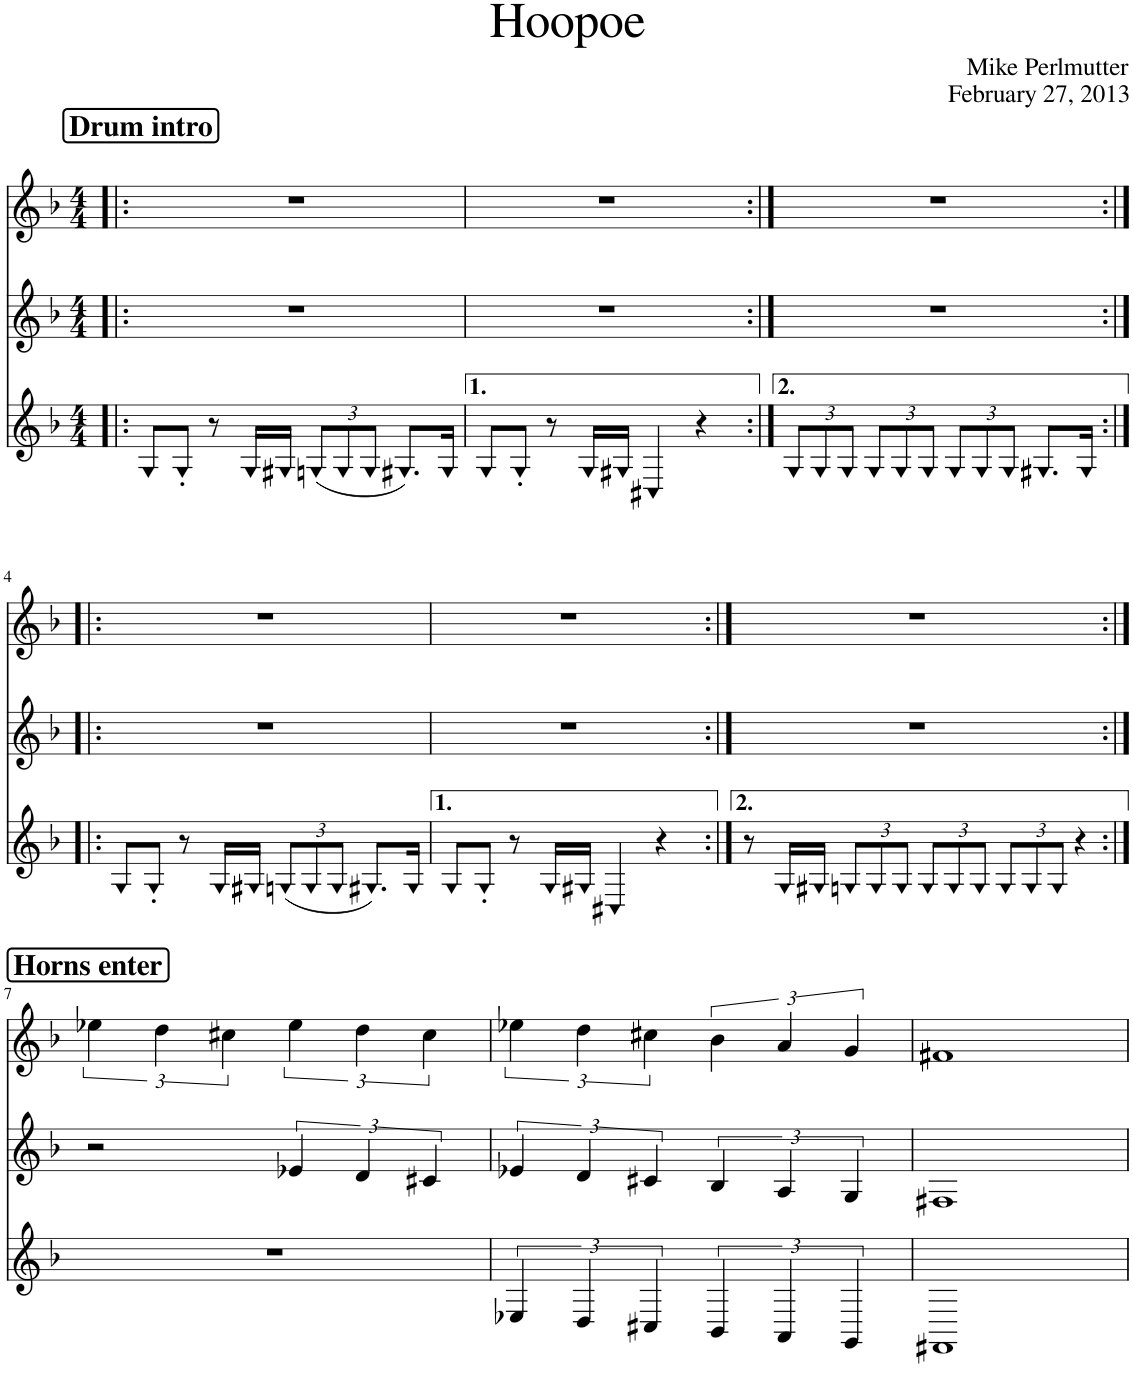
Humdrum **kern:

**kern	**kern	**kern
*part3	*part2	*part1
*staff3	*staff2	*staff1
*I"C Tuba	*I"Baritone Horn	*I"C Trumpet
*I'Tba	*I'Hn	*I'Tpt
*clefG2	*clefG2	*clefG2
*	*Trd4c7	*
*k[b-]	*k[b-]	*k[b-]
*M4/4	*M4/4	*M4/4
=1!|:	=1!|:	=1!|:
!	!	!LO:TX:a:B:t=Drum intro
8G/L	1r	1r
8G'/J	.	.
8r	.	.
16G/LL	.	.
16G#X/JJ	.	.
*Xbrackettup	*	*
(12Gn/L	.	.
12G/	.	.
12G/J	.	.
8.G#X/L)	.	.
16G#/Jk	.	.
=2	=2	=2
8G/L	1r	1r
8G'/J	.	.
8r	.	.
16G/LL	.	.
16G#X/JJ	.	.
4C#X/	.	.
4r	.	.
=3:|!	=3:|!	=3:|!
12G/L	1r	1r
12G/	.	.
12G/J	.	.
12G/L	.	.
12G/	.	.
12G/J	.	.
12G/L	.	.
12G/	.	.
12G/J	.	.
8.G#X/L	.	.
16G#/Jk	.	.
!!LO:LB:g=z
=4:|!|:	=4:|!|:	=4:|!|:
8G/L	1r	1r
8G'/J	.	.
8r	.	.
16G/LL	.	.
16G#X/JJ	.	.
(12Gn/L	.	.
12G/	.	.
12G/J	.	.
8.G#X/L)	.	.
16G#/Jk	.	.
=5	=5	=5
8G/L	1r	1r
8G'/J	.	.
8r	.	.
16G/LL	.	.
16G#X/JJ	.	.
4C#X/	.	.
4r	.	.
=6:|!	=6:|!	=6:|!
8r	1r	1r
16G/LL	.	.
16G#X/JJ	.	.
12Gn/L	.	.
12G/	.	.
12G/J	.	.
12G/L	.	.
12G/	.	.
12G/J	.	.
12G/L	.	.
12G/	.	.
12G/J	.	.
4r	4ryy	4ryy
!!LO:LB:g=z
=7:|!	=7:|!	=7:|!
!	!	!LO:TX:a:B:t=Horns enter
1r	2r	6ee-X\
.	.	6dd\
.	.	6cc#X\
.	6e-X/	6ee-\
.	6d/	6dd\
.	6c#X/	6cc#\
=8	=8	=8
*brackettup	*	*
6E-X/	6e-X/	6ee-X\
6D/	6d/	6dd\
6C#X/	6c#X/	6cc#X\
6BB-/	6B-/	6b-\
6AA/	6A/	6a/
6GG/	6G/	6g/
=9	=9	=9
1FF#X	1F#X	1f#X
=	=	=
*-	*-	*-
